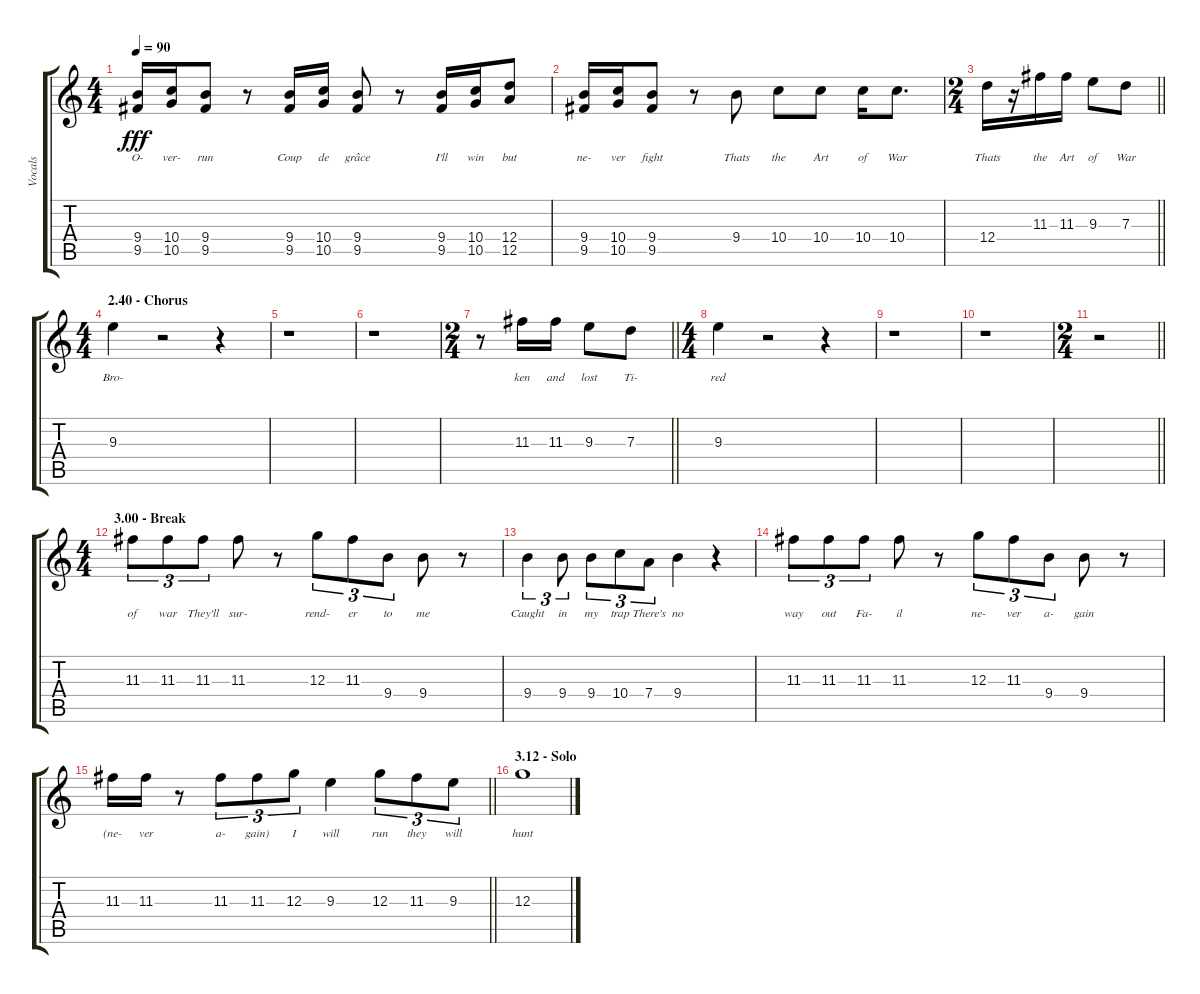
\track ("Vocals" "Vocals") {instrument overdrivenguitar}
\staff {score tabs}
\tuning (E4 B3 G3 D3 A2 E2) {hide}
\ts (4 4)
\tempo 90
\clef g2
\ks c
(9.4 9.5).16{lyrics (0 "O-") lyrics (1 "") lyrics (2 "") lyrics (3 "") lyrics (4 "") dy fff} (10.4 10.5).16{lyrics (0 "ver-") lyrics (1 "") lyrics (2 "") lyrics (3 "") lyrics (4 "")} (9.4 9.5).8{lyrics (0 "run") lyrics (1 "") lyrics (2 "") lyrics (3 "") lyrics (4 "")} r.8 (9.4 9.5).16{lyrics (0 "Coup") lyrics (1 "") lyrics (2 "") lyrics (3 "") lyrics (4 "")} (10.4 10.5).16{lyrics (0 "de") lyrics (1 "") lyrics (2 "") lyrics (3 "") lyrics (4 "")} (9.4 9.5).8{lyrics (0 "grâce") lyrics (1 "") lyrics (2 "") lyrics (3 "") lyrics (4 "")} r.8 (9.4 9.5).16{lyrics (0 "I'll") lyrics (1 "") lyrics (2 "") lyrics (3 "") lyrics (4 "")} (10.4 10.5).16{lyrics (0 "win") lyrics (1 "") lyrics (2 "") lyrics (3 "") lyrics (4 "")} (12.4 12.5).8{lyrics (0 "but") lyrics (1 "") lyrics (2 "") lyrics (3 "") lyrics (4 "")} |
(9.4 9.5).16{lyrics (0 "ne-") lyrics (1 "") lyrics (2 "") lyrics (3 "") lyrics (4 "")} (10.4 10.5).16{lyrics (0 "ver") lyrics (1 "") lyrics (2 "") lyrics (3 "") lyrics (4 "")} (9.4 9.5).8{lyrics (0 "fight") lyrics (1 "") lyrics (2 "") lyrics (3 "") lyrics (4 "")} r.8 9.4.8{lyrics (0 "Thats") lyrics (1 "") lyrics (2 "") lyrics (3 "") lyrics (4 "")} 10.4.8{lyrics (0 "the") lyrics (1 "") lyrics (2 "") lyrics (3 "") lyrics (4 "")} 10.4.8{lyrics (0 "Art") lyrics (1 "") lyrics (2 "") lyrics (3 "") lyrics (4 "")} 10.4.16{lyrics (0 "of") lyrics (1 "") lyrics (2 "") lyrics (3 "") lyrics (4 "")} 10.4.8{d lyrics (0 "War") lyrics (1 "") lyrics (2 "") lyrics (3 "") lyrics (4 "")} |
\ts (2 4)
\barLineRight lightlight
12.4.16{lyrics (0 "Thats") lyrics (1 "") lyrics (2 "") lyrics (3 "") lyrics (4 "")} r.16 11.3.16{lyrics (0 "the") lyrics (1 "") lyrics (2 "") lyrics (3 "") lyrics (4 "")} 11.3.16{lyrics (0 "Art") lyrics (1 "") lyrics (2 "") lyrics (3 "") lyrics (4 "")} 9.3.8{lyrics (0 "of") lyrics (1 "") lyrics (2 "") lyrics (3 "") lyrics (4 "")} 7.3.8{lyrics (0 "War") lyrics (1 "") lyrics (2 "") lyrics (3 "") lyrics (4 "")} |
\ts (4 4)
\section ("" "2.40 - Chorus")
9.3.4{lyrics (0 "Bro-") lyrics (1 "") lyrics (2 "") lyrics (3 "") lyrics (4 "")} r.2 r.4 |
r.1 |
r.1 |
\ts (2 4)
\barLineRight lightlight
r.8 11.3.16{lyrics (0 "ken") lyrics (1 "") lyrics (2 "") lyrics (3 "") lyrics (4 "")} 11.3.16{lyrics (0 "and") lyrics (1 "") lyrics (2 "") lyrics (3 "") lyrics (4 "")} 9.3.8{lyrics (0 "lost") lyrics (1 "") lyrics (2 "") lyrics (3 "") lyrics (4 "")} 7.3.8{lyrics (0 "Ti-") lyrics (1 "") lyrics (2 "") lyrics (3 "") lyrics (4 "")} |
\ts (4 4)
9.3.4{lyrics (0 "red") lyrics (1 "") lyrics (2 "") lyrics (3 "") lyrics (4 "")} r.2 r.4 |
r.1 |
r.1 |
\ts (2 4)
\barLineRight lightlight
r.2 |
\ts (4 4)
\section ("" "3.00 - Break")
11.3.8{tu (3 2) lyrics (0 "of") lyrics (1 "") lyrics (2 "") lyrics (3 "") lyrics (4 "")} 11.3.8{tu (3 2) lyrics (0 "war") lyrics (1 "") lyrics (2 "") lyrics (3 "") lyrics (4 "")} 11.3.8{tu (3 2) lyrics (0 "They'll") lyrics (1 "") lyrics (2 "") lyrics (3 "") lyrics (4 "")} 11.3.8{lyrics (0 "sur-") lyrics (1 "") lyrics (2 "") lyrics (3 "") lyrics (4 "")} r.8 12.3.8{tu (3 2) lyrics (0 "rend-") lyrics (1 "") lyrics (2 "") lyrics (3 "") lyrics (4 "")} 11.3.8{tu (3 2) lyrics (0 "er") lyrics (1 "") lyrics (2 "") lyrics (3 "") lyrics (4 "")} 9.4.8{tu (3 2) lyrics (0 "to") lyrics (1 "") lyrics (2 "") lyrics (3 "") lyrics (4 "")} 9.4.8{lyrics (0 "me") lyrics (1 "") lyrics (2 "") lyrics (3 "") lyrics (4 "")} r.8 |
9.4.4{tu (3 2) lyrics (0 "Caught") lyrics (1 "") lyrics (2 "") lyrics (3 "") lyrics (4 "")} 9.4.8{tu (3 2) lyrics (0 "in") lyrics (1 "") lyrics (2 "") lyrics (3 "") lyrics (4 "")} 9.4.8{tu (3 2) lyrics (0 "my") lyrics (1 "") lyrics (2 "") lyrics (3 "") lyrics (4 "")} 10.4.8{tu (3 2) lyrics (0 "trap") lyrics (1 "") lyrics (2 "") lyrics (3 "") lyrics (4 "")} 7.4.8{tu (3 2) lyrics (0 "There's") lyrics (1 "") lyrics (2 "") lyrics (3 "") lyrics (4 "")} 9.4.4{lyrics (0 "no") lyrics (1 "") lyrics (2 "") lyrics (3 "") lyrics (4 "")} r.4 |
11.3.8{tu (3 2) lyrics (0 "way") lyrics (1 "") lyrics (2 "") lyrics (3 "") lyrics (4 "")} 11.3.8{tu (3 2) lyrics (0 "out") lyrics (1 "") lyrics (2 "") lyrics (3 "") lyrics (4 "")} 11.3.8{tu (3 2) lyrics (0 "Fa-") lyrics (1 "") lyrics (2 "") lyrics (3 "") lyrics (4 "")} 11.3.8{lyrics (0 "il") lyrics (1 "") lyrics (2 "") lyrics (3 "") lyrics (4 "")} r.8 12.3.8{tu (3 2) lyrics (0 "ne-") lyrics (1 "") lyrics (2 "") lyrics (3 "") lyrics (4 "")} 11.3.8{tu (3 2) lyrics (0 "ver") lyrics (1 "") lyrics (2 "") lyrics (3 "") lyrics (4 "")} 9.4.8{tu (3 2) lyrics (0 "a-") lyrics (1 "") lyrics (2 "") lyrics (3 "") lyrics (4 "")} 9.4.8{lyrics (0 "gain") lyrics (1 "") lyrics (2 "") lyrics (3 "") lyrics (4 "")} r.8 |
\barLineRight lightlight
11.3.16{lyrics (0 "(ne-") lyrics (1 "") lyrics (2 "") lyrics (3 "") lyrics (4 "")} 11.3.16{lyrics (0 "ver") lyrics (1 "") lyrics (2 "") lyrics (3 "") lyrics (4 "")} r.8 11.3.8{tu (3 2) lyrics (0 "a-") lyrics (1 "") lyrics (2 "") lyrics (3 "") lyrics (4 "")} 11.3.8{tu (3 2) lyrics (0 "gain)") lyrics (1 "") lyrics (2 "") lyrics (3 "") lyrics (4 "")} 12.3.8{tu (3 2) lyrics (0 "I") lyrics (1 "") lyrics (2 "") lyrics (3 "") lyrics (4 "")} 9.3.4{lyrics (0 "will") lyrics (1 "") lyrics (2 "") lyrics (3 "") lyrics (4 "")} 12.3.8{tu (3 2) lyrics (0 "run") lyrics (1 "") lyrics (2 "") lyrics (3 "") lyrics (4 "")} 11.3.8{tu (3 2) lyrics (0 "they") lyrics (1 "") lyrics (2 "") lyrics (3 "") lyrics (4 "")} 9.3.8{tu (3 2) lyrics (0 "will") lyrics (1 "") lyrics (2 "") lyrics (3 "") lyrics (4 "")} |
\section ("" "3.12 - Solo")
12.3.1{lyrics (0 "hunt") lyrics (1 "") lyrics (2 "") lyrics (3 "") lyrics (4 "") volume 0}
